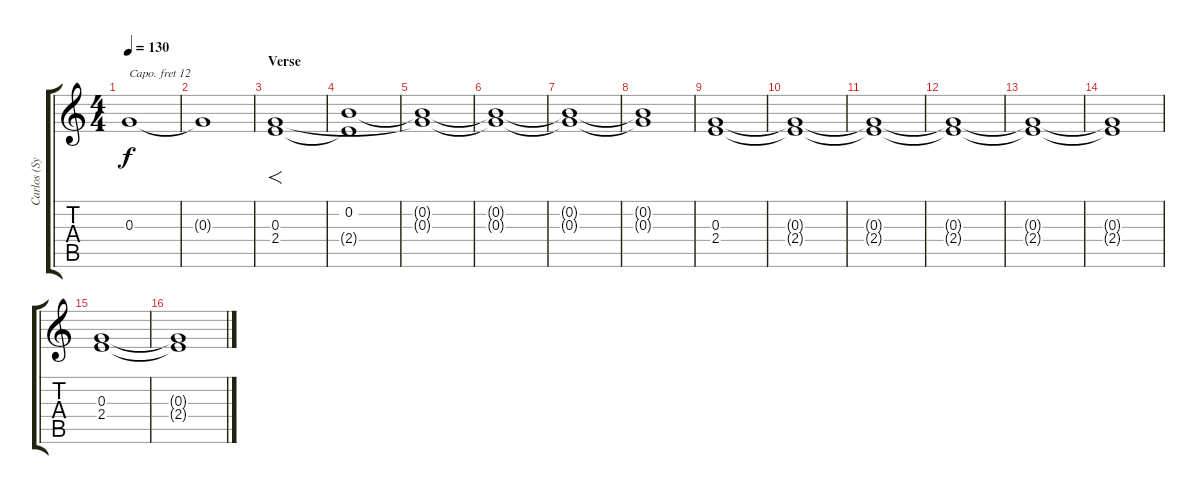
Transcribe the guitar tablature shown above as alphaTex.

\track ("Carlos (Synth Left)" "Carlos (Sy") {instrument stringensemble1}
\staff {score tabs}
\capo 12
\tuning (E4 B3 G3 D3 A2 E2) {hide}
\ts (4 4)
\tempo 130
\clef g2
\ks c
0.3{t}.1{dy f} |
0.3{t}.1 |
\section ("" "Verse")
(0.3 2.4).1{f} |
(0.2 2.4{t}).1 |
(0.2{t} 0.3{t}).1 |
(0.2{t} 0.3{t}).1 |
(0.2{t} 0.3{t}).1 |
(0.2{t} 0.3{t}).1 |
(0.3 2.4).1 |
(0.3{t} 2.4{t}).1 |
(0.3{t} 2.4{t}).1 |
(0.3{t} 2.4{t}).1 |
(0.3{t} 2.4{t}).1 |
(0.3{t} 2.4{t}).1 |
(0.3 2.4).1 |
(0.3{t} 2.4{t}).1
